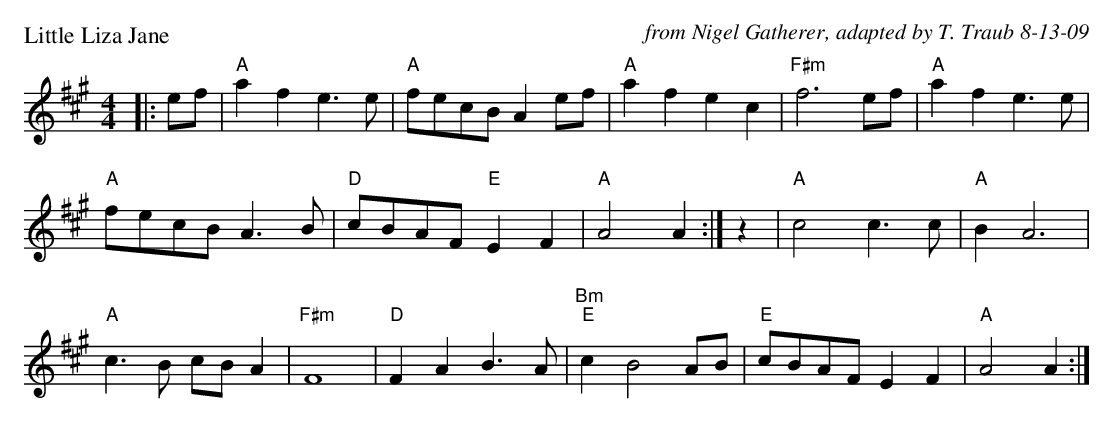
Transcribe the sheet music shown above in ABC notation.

X:1
P: Little Liza Jane
C: from Nigel Gatherer, adapted by T. Traub 8-13-09
L: 1/8
M: 4/4
K: A
|: ef | "A"a2 f2 e3 e | "A"fecB  A2 ef | "A"a2 f2 e2 c2 | "F#m"f6 ef | "A"a2 f2 e3 e|
"A"fecB  A3 B|"D"cBAF "E"E2 F2|"A" A4 A2 :|z2 |"A"c4 c3 c |"A"B2 A6 |
"A"c3 B cB A2 | "F#m"F8| "D"F2 A2 B3 A | "Bm""E"c2 B4 AB| "E"cBAF  E2 F2 |"A" A4 A2 :|
